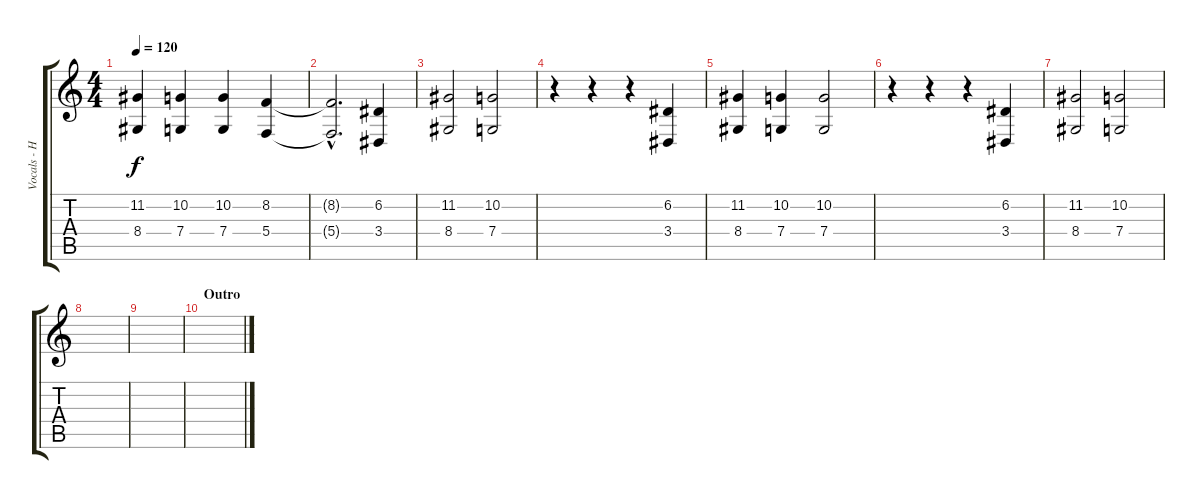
\track ("Vocals - Howard" "Vocals - H") {instrument cello}
\staff {score tabs}
\tuning (D4 A3 F3 C3 G2 C2) {hide}
\ts (4 4)
\tempo 120
\clef g2
\ks c
(11.2 8.4).4{dy f} (10.2 7.4).4 (10.2 7.4).4 (8.2 5.4).4 |
(8.2{hac t} 5.4{hac t}).2{d} (6.2 3.4).4 |
(11.2 8.4).2 (10.2 7.4).2 |
r.4 r.4 r.4 (6.2 3.4).4 |
(11.2 8.4).4 (10.2 7.4).4 (10.2 7.4).2 |
r.4 r.4 r.4 (6.2 3.4).4 |
(11.2 8.4).2 (10.2 7.4).2 |
|
|
\section ("" "Outro")
